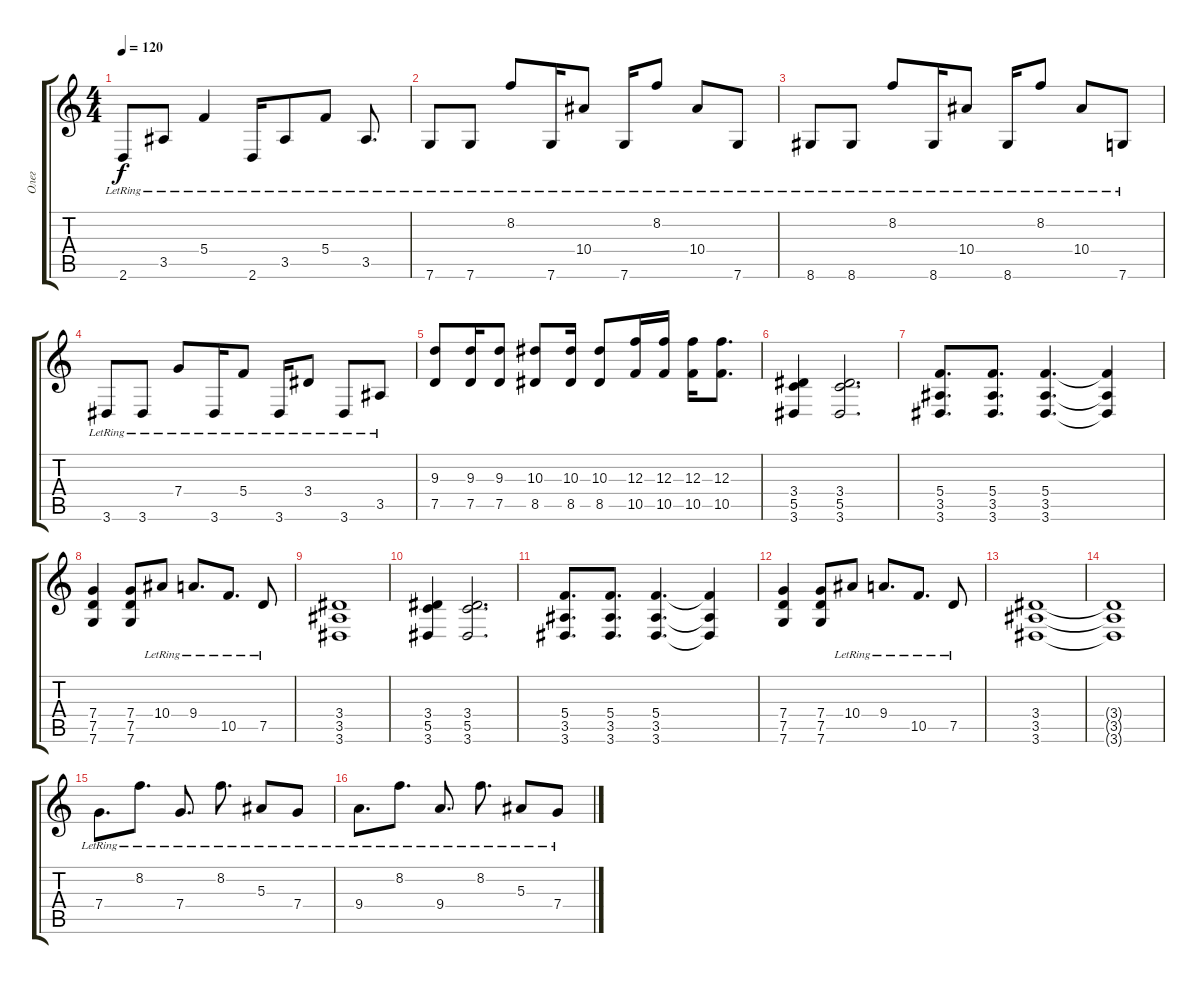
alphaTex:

\track ("Олег" "Олег") {instrument acousticguitarsteel}
\staff {score tabs}
\tuning (D4 A3 F3 C3 G2 C2) {hide}
\ts (4 4)
\tempo 120
\clef g2
\ks c
2.6{lr}.8{dy f} 3.5{lr}.8 5.4{lr}.4 2.6{lr}.16 3.5{lr}.8 5.4{lr}.8 3.5{lr}.8{d} |
7.6{lr}.8 7.6{lr}.8 8.2{lr}.8 7.6{lr}.16 10.4{lr}.8 7.6{lr}.16 8.2{lr}.8 10.4{lr}.8 7.6{lr}.8 |
8.6{lr}.8 8.6{lr}.8 8.2{lr}.8 8.6{lr}.16 10.4{lr}.8 8.6{lr}.16 8.2{lr}.8 10.4{lr}.8 7.6{lr}.8 |
3.6{lr}.8 3.6{lr}.8 7.4{lr}.8 3.6{lr}.16 5.4{lr}.8 3.6{lr}.16 3.4{lr}.8 3.6{lr}.8 3.5{lr}.8 |
(9.3 7.5).8 (9.3 7.5).16 (9.3 7.5).8 (10.3 8.5).8 (10.3 8.5).16 (10.3 8.5).8 (12.3 10.5).16 (12.3 10.5).16 (12.3 10.5).16 (12.3 10.5).8{d} |
(3.4 5.5 3.6).4 (3.4 5.5 3.6).2{d} |
(5.4 3.5 3.6).8{d} (5.4 3.5 3.6).8{d} (5.4 3.5 3.6).4{d} (5.4{t} 3.5{t} 3.6{t}).4 |
(7.4 7.5 7.6).4 (7.4 7.5 7.6).8 10.4{lr}.8 9.4{lr}.8{d} 10.5{lr}.8{d} 7.5{lr}.8 |
(3.4 3.5 3.6).1 |
(3.4 5.5 3.6).4 (3.4 5.5 3.6).2{d} |
(5.4 3.5 3.6).8{d} (5.4 3.5 3.6).8{d} (5.4 3.5 3.6).4{d} (5.4{t} 3.5{t} 3.6{t}).4 |
(7.4 7.5 7.6).4 (7.4 7.5 7.6).8 10.4{lr}.8 9.4{lr}.8{d} 10.5{lr}.8{d} 7.5{lr}.8 |
(3.4 3.5 3.6).1 |
(3.4{t} 3.5{t} 3.6{t}).1 |
7.4{lr}.8{d} 8.2{lr}.8{d} 7.4{lr}.8{d} 8.2{lr}.8{d} 5.3{lr}.8 7.4{lr}.8 |
9.4{lr}.8{d} 8.2{lr}.8{d} 9.4{lr}.8{d} 8.2{lr}.8{d} 5.3{lr}.8 7.4{lr}.8
